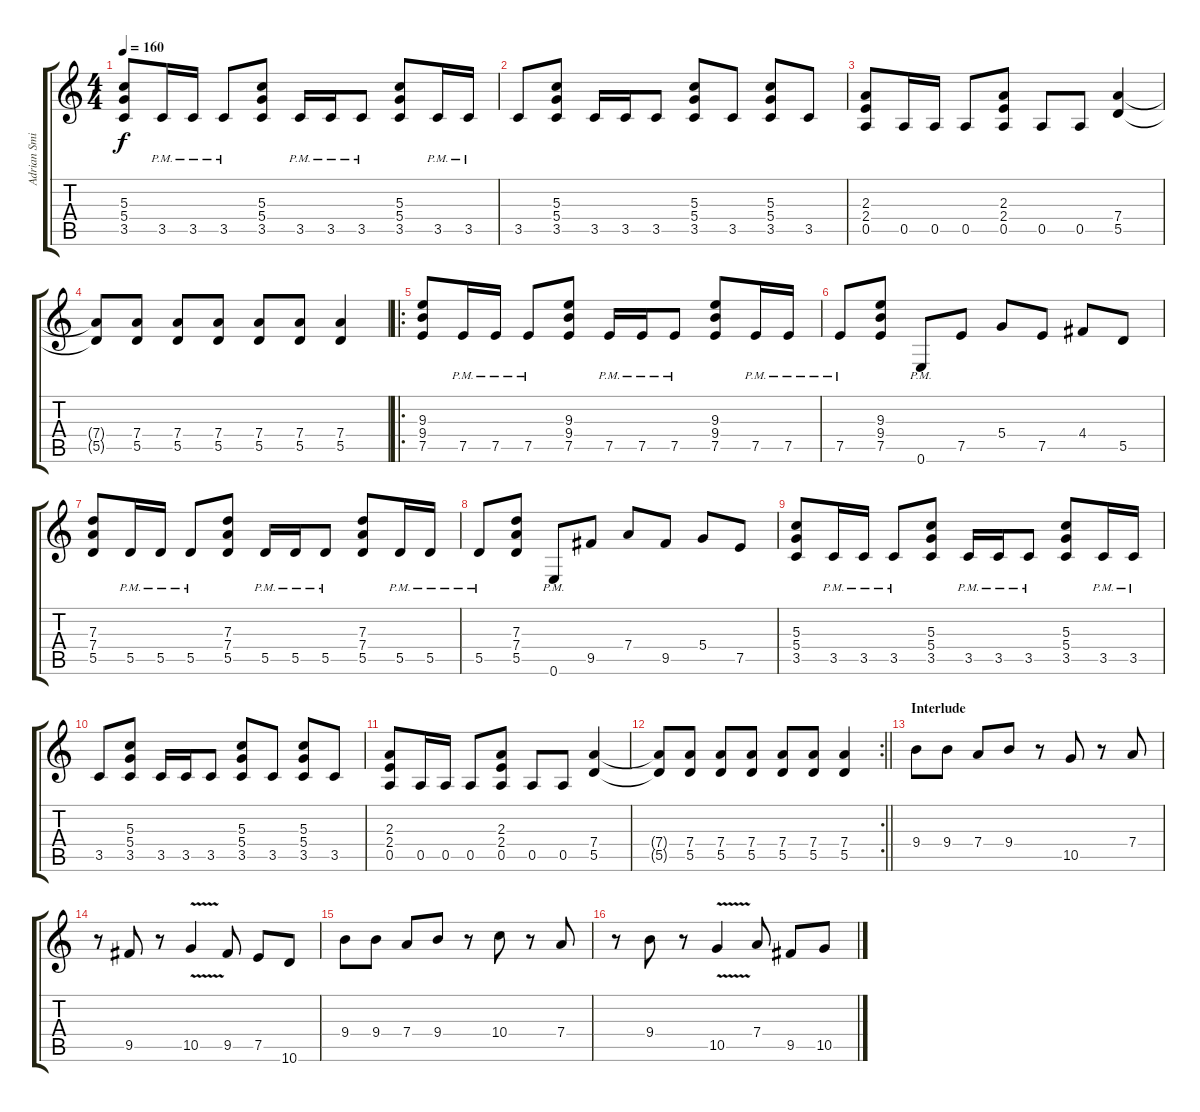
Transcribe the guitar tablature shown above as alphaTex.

\track ("Adrian Smith" "Adrian Smi") {instrument distortionguitar}
\staff {score tabs}
\tuning (E4 B3 G3 D3 A2 E2) {hide}
\ts (4 4)
\tempo 160
\clef g2
\ks c
(5.3 5.4 3.5).8{dy f} 3.5{pm}.16 3.5{pm}.16 3.5{pm}.8 (5.3 5.4 3.5).8 3.5{pm}.16 3.5{pm}.16 3.5{pm}.8 (5.3 5.4 3.5).8 3.5{pm}.16 3.5{pm}.16 |
3.5.8 (5.3 5.4 3.5).8 3.5.16 3.5.16 3.5.8 (5.3 5.4 3.5).8 3.5.8 (5.3 5.4 3.5).8 3.5.8 |
(2.3 2.4 0.5).8 0.5.16 0.5.16 0.5.8 (2.3 2.4 0.5).8 0.5.8 0.5.8 (7.4 5.5).4 |
(7.4{t} 5.5{t}).8 (7.4 5.5).8 (7.4 5.5).8 (7.4 5.5).8 (7.4 5.5).8 (7.4 5.5).8 (7.4 5.5).4 |
\ro
(9.3 9.4 7.5).8 7.5{pm}.16 7.5{pm}.16 7.5{pm}.8 (9.3 9.4 7.5).8 7.5{pm}.16 7.5{pm}.16 7.5{pm}.8 (9.3 9.4 7.5).8 7.5{pm}.16 7.5{pm}.16 |
7.5{pm}.8 (9.3 9.4 7.5).8 0.6{pm}.8 7.5.8 5.4.8 7.5.8 4.4.8 5.5.8 |
(7.3 7.4 5.5).8 5.5{pm}.16 5.5{pm}.16 5.5{pm}.8 (7.3 7.4 5.5).8 5.5{pm}.16 5.5{pm}.16 5.5{pm}.8 (7.3 7.4 5.5).8 5.5{pm}.16 5.5{pm}.16 |
5.5{pm}.8 (7.3 7.4 5.5).8 0.6{pm}.8 9.5.8 7.4.8 9.5.8 5.4.8 7.5.8 |
(5.3 5.4 3.5).8 3.5{pm}.16 3.5{pm}.16 3.5{pm}.8 (5.3 5.4 3.5).8 3.5{pm}.16 3.5{pm}.16 3.5{pm}.8 (5.3 5.4 3.5).8 3.5{pm}.16 3.5{pm}.16 |
3.5.8 (5.3 5.4 3.5).8 3.5.16 3.5.16 3.5.8 (5.3 5.4 3.5).8 3.5.8 (5.3 5.4 3.5).8 3.5.8 |
(2.3 2.4 0.5).8 0.5.16 0.5.16 0.5.8 (2.3 2.4 0.5).8 0.5.8 0.5.8 (7.4 5.5).4 |
\rc 2
\barLineRight lightlight
(7.4{t} 5.5{t}).8 (7.4 5.5).8 (7.4 5.5).8 (7.4 5.5).8 (7.4 5.5).8 (7.4 5.5).8 (7.4 5.5).4 |
\section ("" "Interlude")
9.4.8{volume 14} 9.4.8 7.4.8 9.4.8 r.8 10.5.8 r.8 7.4.8 |
r.8 9.5.8 r.8 10.5{v}.4 9.5.8 7.5.8 10.6.8 |
9.4.8 9.4.8 7.4.8 9.4.8 r.8 10.4.8 r.8 7.4.8 |
r.8 9.4.8 r.8 10.5{v}.4 7.4.8 9.5.8 10.5.8
